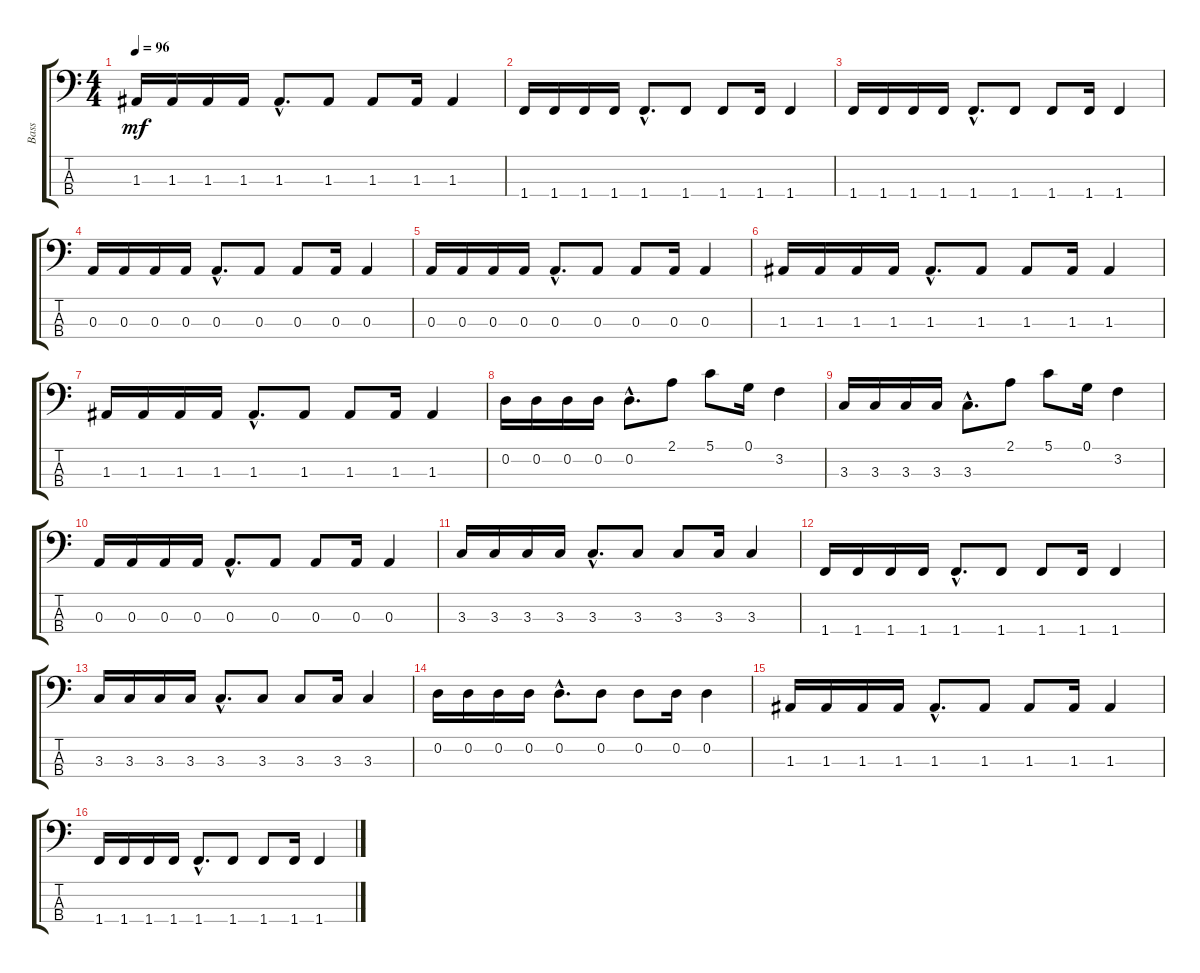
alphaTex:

\track ("Bass" "Bass") {instrument electricbassfinger}
\staff {score tabs}
\tuning (G2 D2 A1 E1) {hide}
\ts (4 4)
\tempo 96
\clef f4
\ks c
1.3.16{dy mf} 1.3.16 1.3.16 1.3.16 1.3{hac}.8{d} 1.3.8 1.3.8 1.3.16 1.3.4 |
1.4.16 1.4.16 1.4.16 1.4.16 1.4{hac}.8{d} 1.4.8 1.4.8 1.4.16 1.4.4 |
1.4.16 1.4.16 1.4.16 1.4.16 1.4{hac}.8{d} 1.4.8 1.4.8 1.4.16 1.4.4 |
0.3.16 0.3.16 0.3.16 0.3.16 0.3{hac}.8{d} 0.3.8 0.3.8 0.3.16 0.3.4 |
0.3.16 0.3.16 0.3.16 0.3.16 0.3{hac}.8{d} 0.3.8 0.3.8 0.3.16 0.3.4 |
1.3.16 1.3.16 1.3.16 1.3.16 1.3{hac}.8{d} 1.3.8 1.3.8 1.3.16 1.3.4 |
1.3.16 1.3.16 1.3.16 1.3.16 1.3{hac}.8{d} 1.3.8 1.3.8 1.3.16 1.3.4 |
0.2.16 0.2.16 0.2.16 0.2.16 0.2{hac}.8{d} 2.1.8 5.1.8 0.1.16 3.2.4 |
3.3.16 3.3.16 3.3.16 3.3.16 3.3{hac}.8{d} 2.1.8 5.1.8 0.1.16 3.2.4 |
0.3.16 0.3.16 0.3.16 0.3.16 0.3{hac}.8{d} 0.3.8 0.3.8 0.3.16 0.3.4 |
3.3.16 3.3.16 3.3.16 3.3.16 3.3{hac}.8{d} 3.3.8 3.3.8 3.3.16 3.3.4 |
1.4.16 1.4.16 1.4.16 1.4.16 1.4{hac}.8{d} 1.4.8 1.4.8 1.4.16 1.4.4 |
3.3.16 3.3.16 3.3.16 3.3.16 3.3{hac}.8{d} 3.3.8 3.3.8 3.3.16 3.3.4 |
0.2.16 0.2.16 0.2.16 0.2.16 0.2{hac}.8{d} 0.2.8 0.2.8 0.2.16 0.2.4 |
1.3.16 1.3.16 1.3.16 1.3.16 1.3{hac}.8{d} 1.3.8 1.3.8 1.3.16 1.3.4 |
1.4.16 1.4.16 1.4.16 1.4.16 1.4{hac}.8{d} 1.4.8 1.4.8 1.4.16 1.4.4
